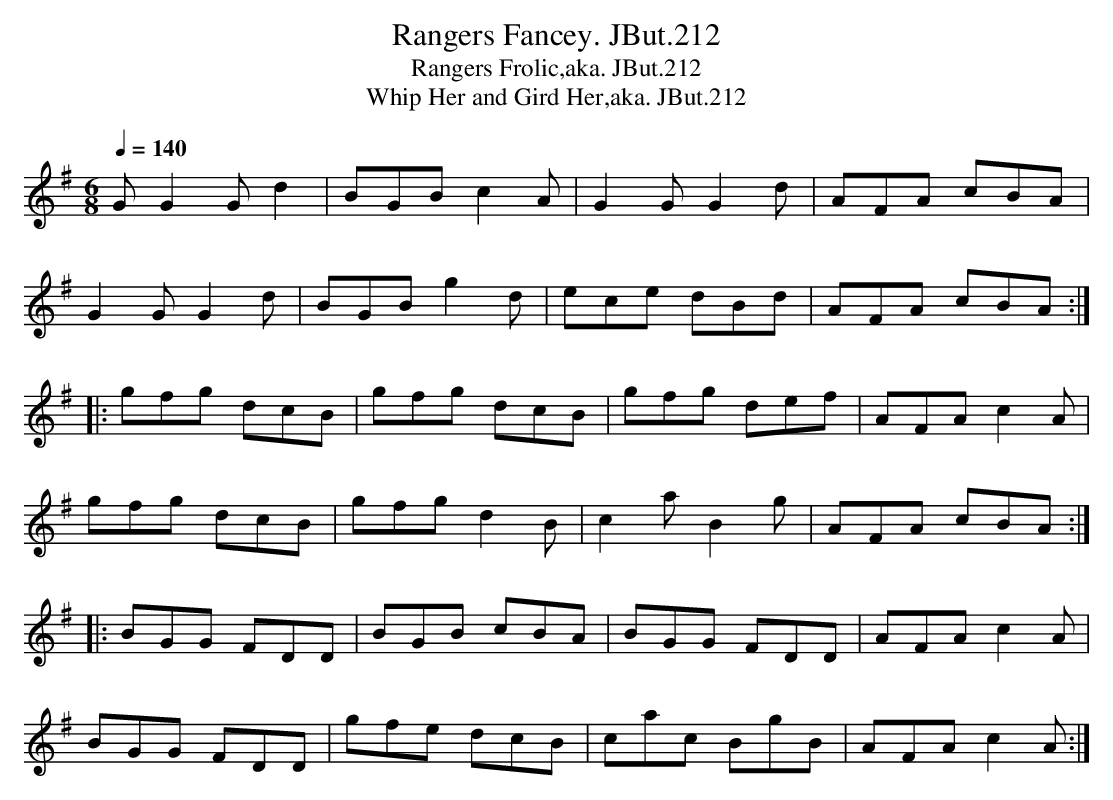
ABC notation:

X:1
T:Rangers Fancey. JBut.212
T:Rangers Frolic,aka. JBut.212
T:Whip Her and Gird Her,aka. JBut.212
M:6/8
L:1/8
Q:1/4=140
K:G
GG2 G d2|BGB c2A|G2G G2d|AFA cBA|
G2G G2d|BGB g2d|ece dBd|AFA cBA:|
|:gfg dcB|gfg dcB|gfg def|AFA c2A|
gfg dcB|gfg d2B|c2a B2g|AFA cBA:|
|:BGG FDD|BGB cBA|BGG FDD|AFA c2A|
BGG FDD|gfe dcB|cac BgB|AFA c2 A:|
